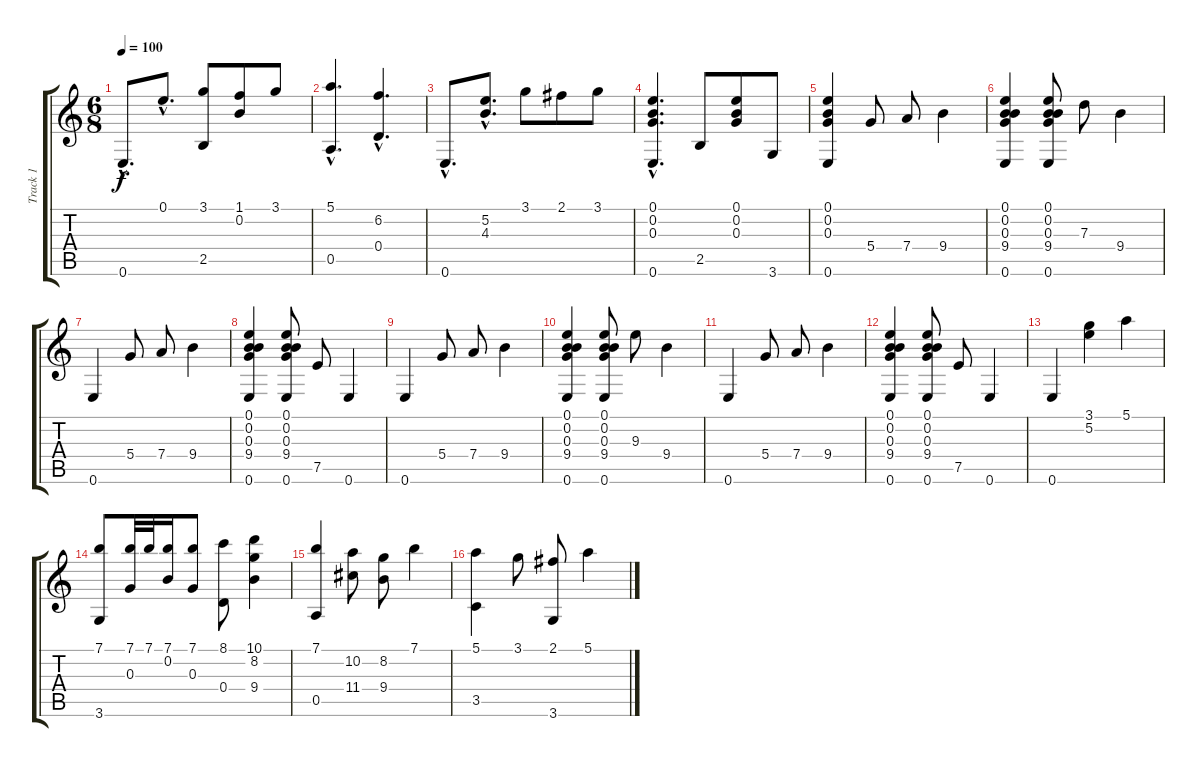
\track ("Track 1" "Track 1") {instrument acousticguitarnylon}
\staff {score tabs}
\tuning (E4 B3 G3 D3 A2 E2) {hide}
\ts (6 8)
\tempo 100
\clef g2
\ks c
0.6{hac}.8{d dy f} 0.1{hac}.8{d} (3.1 2.5).8 (1.1 0.2).8 3.1.8 |
(5.1{hac} 0.5{hac}).4{d} (6.2{hac} 0.4{hac}).4{d} |
0.6{hac}.8{d} (5.2{hac} 4.3{hac}).8{d} 3.1.8 2.1.8 3.1.8 |
(0.1{hac} 0.2{hac} 0.3{hac} 0.6{hac}).4{d} 2.5.8 (0.1 0.2 0.3).8 3.6.8 |
(0.1 0.2 0.3 0.6).4 5.4.8 7.4.8 9.4.4 |
(0.1 0.2 0.3 9.4 0.6).4 (0.1 0.2 0.3 9.4 0.6).8 7.3.8 9.4.4 |
0.6.4 5.4.8 7.4.8 9.4.4 |
(0.1 0.2 0.3 9.4 0.6).4 (0.1 0.2 0.3 9.4 0.6).8 7.5.8 0.6.4 |
0.6.4 5.4.8 7.4.8 9.4.4 |
(0.1 0.2 0.3 9.4 0.6).4 (0.1 0.2 0.3 9.4 0.6).8 9.3.8 9.4.4 |
0.6.4 5.4.8 7.4.8 9.4.4 |
(0.1 0.2 0.3 9.4 0.6).4 (0.1 0.2 0.3 9.4 0.6).8 7.5.8 0.6.4 |
0.6.4 (3.1 5.2).4 5.1.4 |
(7.1 3.6).8 (7.1 0.3).32 7.1.32 (7.1 0.2).16 (7.1 0.3).8 (8.1 0.4).8 (10.1 8.2 9.4).4 |
(7.1 0.5).4 (10.2 11.4).8 (8.2 9.4).8 7.1.4 |
(5.1 3.5).4 3.1.8 (2.1 3.6).8 5.1.4
